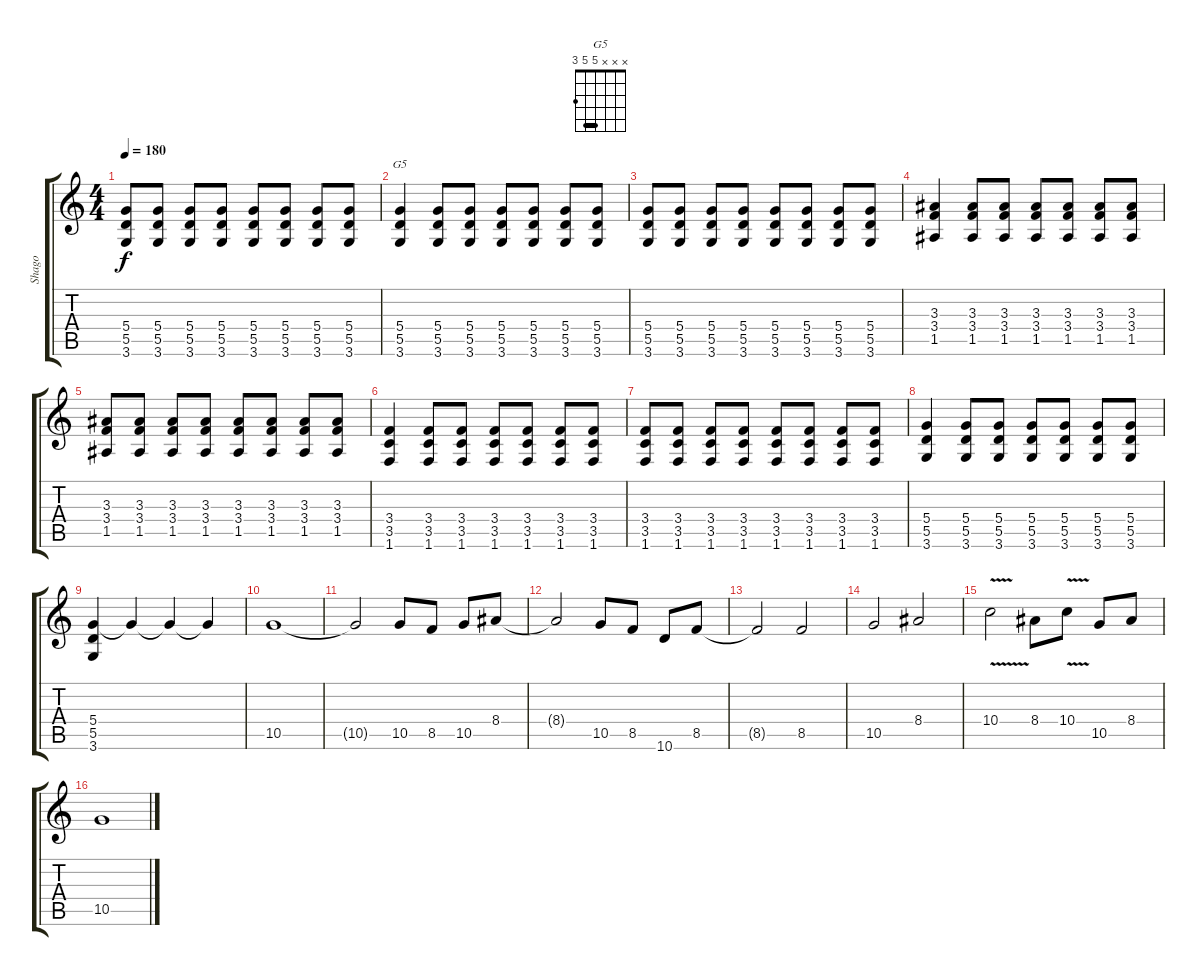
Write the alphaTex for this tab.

\track ("Shago" "Shago") {instrument distortionguitar}
\staff {score tabs}
\tuning (E4 B3 G3 D3 A2 E2) {hide}
\chord ("G5" x x x 5 5 3) {barre 5}
\ts (4 4)
\tempo 180
\clef g2
\ks c
(5.4 5.5 3.6).8{dy f} (5.4 5.5 3.6).8 (5.4 5.5 3.6).8 (5.4 5.5 3.6).8 (5.4 5.5 3.6).8 (5.4 5.5 3.6).8 (5.4 5.5 3.6).8 (5.4 5.5 3.6).8 |
(5.4 5.5 3.6).4{ch "G5" instrument distortionguitar} (5.4 5.5 3.6).8 (5.4 5.5 3.6).8 (5.4 5.5 3.6).8 (5.4 5.5 3.6).8 (5.4 5.5 3.6).8 (5.4 5.5 3.6).8 |
(5.4 5.5 3.6).8 (5.4 5.5 3.6).8 (5.4 5.5 3.6).8 (5.4 5.5 3.6).8 (5.4 5.5 3.6).8 (5.4 5.5 3.6).8 (5.4 5.5 3.6).8 (5.4 5.5 3.6).8 |
(3.3 3.4 1.5).4 (3.3 3.4 1.5).8 (3.3 3.4 1.5).8 (3.3 3.4 1.5).8 (3.3 3.4 1.5).8 (3.3 3.4 1.5).8 (3.3 3.4 1.5).8 |
(3.3 3.4 1.5).8 (3.3 3.4 1.5).8 (3.3 3.4 1.5).8 (3.3 3.4 1.5).8 (3.3 3.4 1.5).8 (3.3 3.4 1.5).8 (3.3 3.4 1.5).8 (3.3 3.4 1.5).8 |
(3.4 3.5 1.6).4 (3.4 3.5 1.6).8 (3.4 3.5 1.6).8 (3.4 3.5 1.6).8 (3.4 3.5 1.6).8 (3.4 3.5 1.6).8 (3.4 3.5 1.6).8 |
(3.4 3.5 1.6).8 (3.4 3.5 1.6).8 (3.4 3.5 1.6).8 (3.4 3.5 1.6).8 (3.4 3.5 1.6).8 (3.4 3.5 1.6).8 (3.4 3.5 1.6).8 (3.4 3.5 1.6).8 |
(5.4 5.5 3.6).4 (5.4 5.5 3.6).8 (5.4 5.5 3.6).8 (5.4 5.5 3.6).8 (5.4 5.5 3.6).8 (5.4 5.5 3.6).8 (5.4 5.5 3.6).8 |
(5.4 5.5 3.6).4 5.4{t}.4 5.4{t}.4 5.4{t}.4 |
10.5.1{volume 16 instrument distortionguitar} |
10.5{t}.2 10.5.8 8.5.8 10.5.8 8.4.8 |
8.4{t}.2 10.5.8 8.5.8 10.6.8 8.5.8 |
8.5{t}.2 8.5.2 |
10.5.2 8.4.2 |
10.4{v}.2 8.4.8 10.4{v}.8 10.5.8 8.4.8 |
10.5.1
